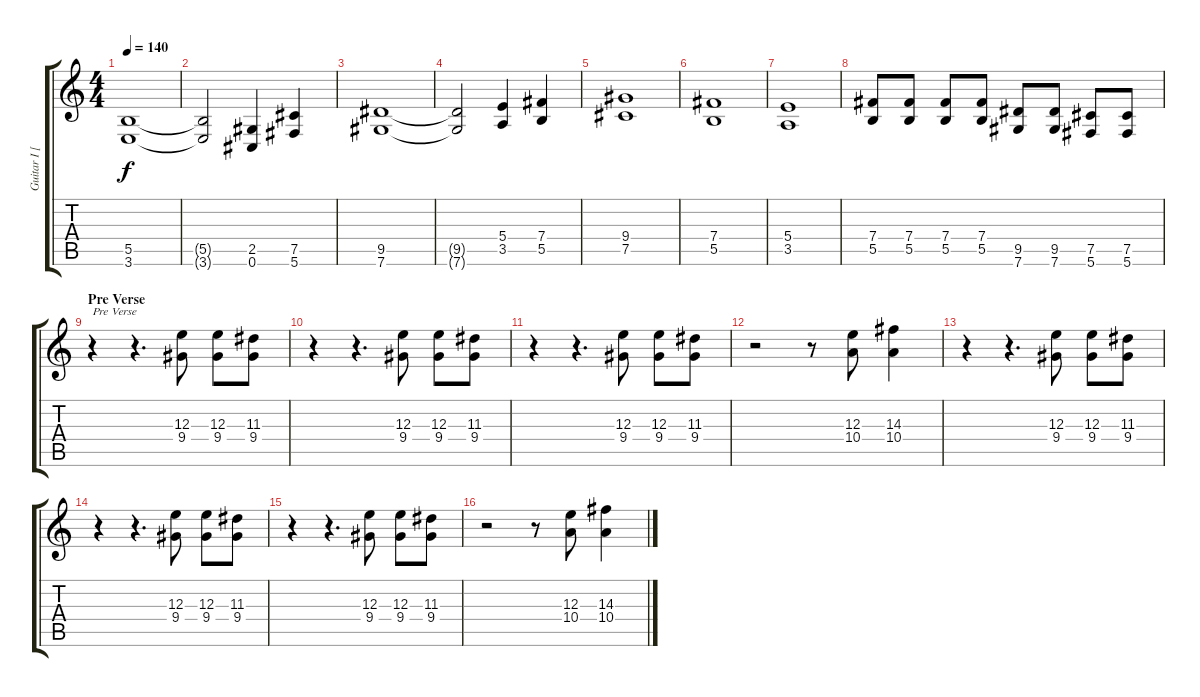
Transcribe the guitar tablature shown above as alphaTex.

\track ("Guitar I [Sundin]" "Guitar I [") {instrument distortionguitar}
\staff {score tabs}
\tuning (Db4 Ab3 E3 B2 Gb2 Db2) {hide}
\ts (4 4)
\tempo 140
\clef g2
\ks c
(5.5 3.6).1{dy f} |
(5.5{t} 3.6{t}).2 (2.5 0.6).4 (7.5 5.6).4 |
(9.5 7.6).1 |
(9.5{t} 7.6{t}).2 (5.4 3.5).4 (7.4 5.5).4 |
(9.4 7.5).1 |
(7.4 5.5).1 |
(5.4 3.5).1 |
(7.4 5.5).8 (7.4 5.5).8 (7.4 5.5).8 (7.4 5.5).8 (9.5 7.6).8 (9.5 7.6).8 (7.5 5.6).8 (7.5 5.6).8 |
\section ("" "Pre Verse")
r.4{txt "Pre Verse"} r.4{d} (12.3 9.4).8 (12.3 9.4).8 (11.3 9.4).8 |
r.4 r.4{d} (12.3 9.4).8 (12.3 9.4).8 (11.3 9.4).8 |
r.4 r.4{d} (12.3 9.4).8 (12.3 9.4).8 (11.3 9.4).8 |
r.2 r.8 (12.3 10.4).8 (14.3 10.4).4 |
r.4 r.4{d} (12.3 9.4).8 (12.3 9.4).8 (11.3 9.4).8 |
r.4 r.4{d} (12.3 9.4).8 (12.3 9.4).8 (11.3 9.4).8 |
r.4 r.4{d} (12.3 9.4).8 (12.3 9.4).8 (11.3 9.4).8 |
r.2 r.8 (12.3 10.4).8 (14.3 10.4).4
